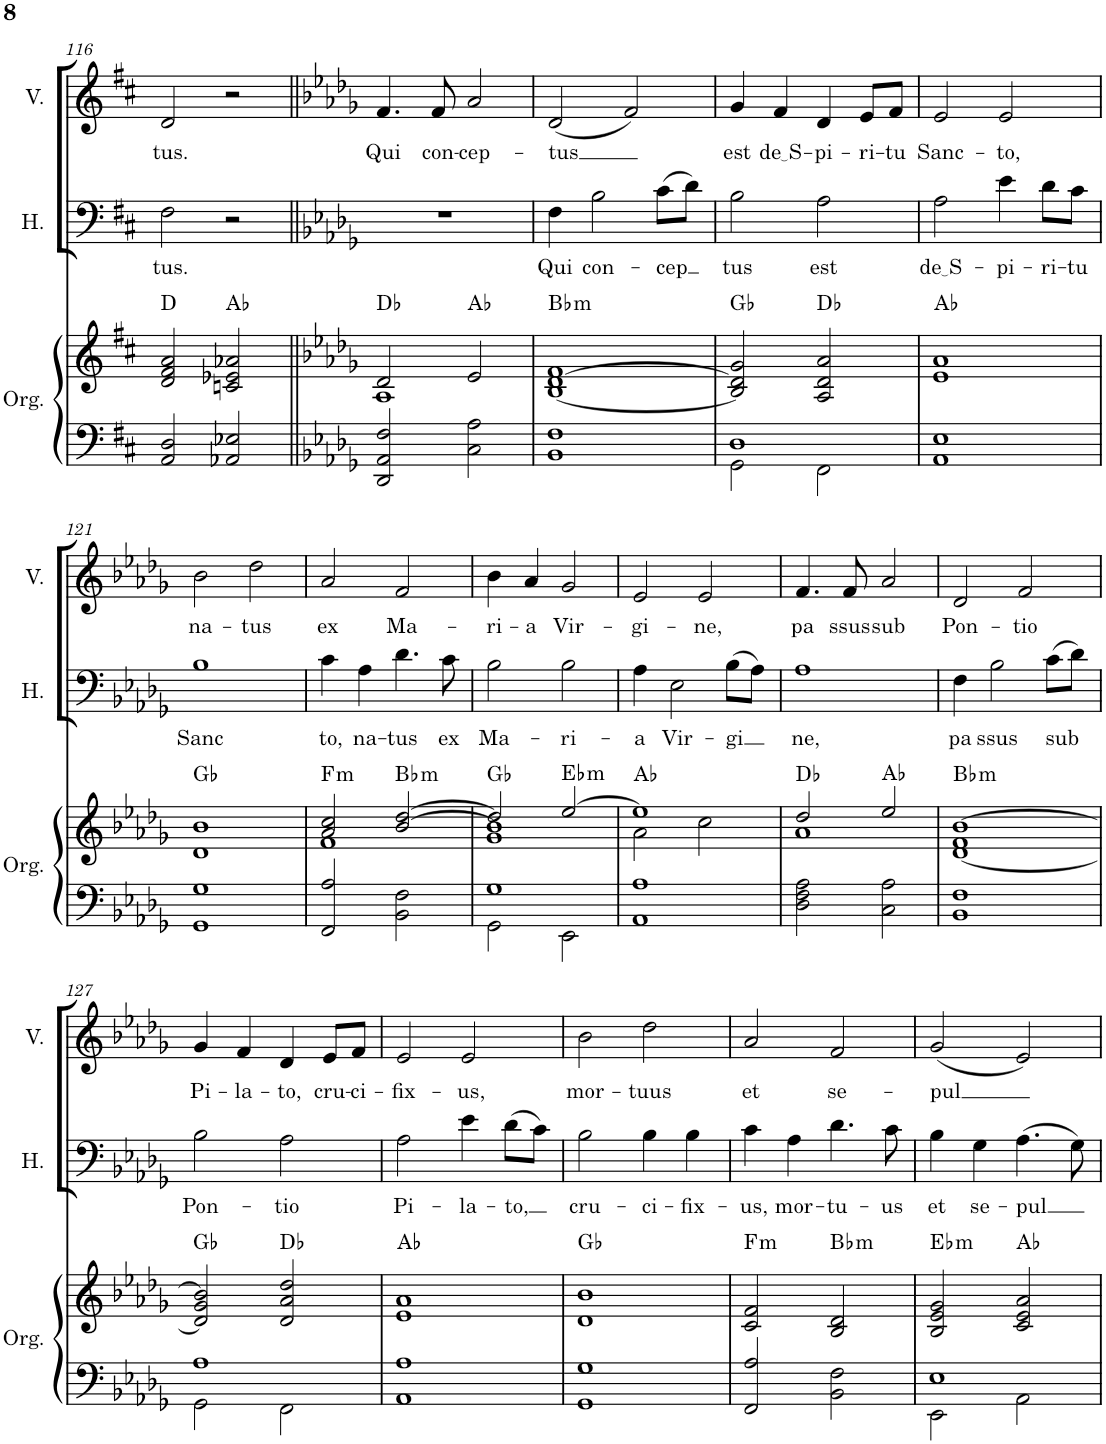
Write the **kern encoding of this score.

**kern	**kern	**harte	**kern	**text	**kern	**text
*part3	*part3	*part3	*part2	*part2	*part1	*part1
*staff4	*staff3	*	*staff2	*staff2	*staff1	*staff1
*I"Órgano	*	*	*I"Hombres	*	*I"Mujeres	*
*	*	*	*I'H.	*	*	*
!!LO:PB:g=z
*clefF4	*clefG2	*	*clefF4	*	*clefG2	*
*k[f#c#]	*k[f#c#]	*	*k[f#c#]	*	*k[f#c#]	*
*M4/4	*M4/4	*	*M4/4	*	*M4/4	*
=116	=116	=116	=116	=116	=116	=116
!	!	!	!	!LO:LY:b	!	!LO:LY:b
2AA/ 2D/	2d/ 2f#/ 2a/	D:maj	2F#\	tus.	2d/	tus.
2AA-X/ 2E-X/	2cn/ 2e-X/ 2a-X/	Ab:maj	2r	.	2r	.
=117||	=117||	=117||	=117||	=117||	=117||	=117||
*k[b-e-a-d-g-]	*k[b-e-a-d-g-]	*	*k[b-e-a-d-g-]	*	*k[b-e-a-d-g-]	*
*	*^	*	*	*	*	*
!	!	!	!	!	!	!	!LO:LY:b
2DD-/ 2AA-/ 2F/	2d-/	1A-	Db:maj	1r	.	4.f/	Qui
!	!	!	!	!	!	!	!LO:LY:b
.	.	.	.	.	.	8f/	con-
!	!	!	!	!	!	!	!LO:LY:b
2C\ 2A-\	2e-/	.	Ab:maj	.	.	2a-/	-cep-
*	*v	*v	*	*	*	*	*
=118	=118	=118	=118	=118	=118	=118
!	!	!LO:H:kt=m	!	!LO:LY:b	!	!LO:LY:b
1BB- 1F	[1B- [1d- 1f	Bb:min	4F\	Qui	(2d-/	-tus
!	!	!	!	!LO:LY:b	!	!
.	.	.	2B-\	con-	.	.
.	.	.	.	.	2f/)	.
!	!	!	!	!LO:LY:b	!	!
.	.	.	(8c\L	-cep	.	.
.	.	.	8d-\J)	.	.	.
=119	=119	=119	=119	=119	=119	=119
*^	*	*	*	*	*	*
!	!	!	!	!	!LO:LY:b	!	!LO:LY:b
1D-	2GG-\	2B-/] 2d-/] 2g-/	Gb:maj	2B-\	tus	4g-/	est
!	!	!	!	!	!	!	!LO:LY:b
.	.	.	.	.	.	4f/	de S
!	!	!	!	!	!LO:LY:b	!	!LO:LY:b
.	2FF\	2A-/ 2d-/ 2a-/	Db:maj	2A-\	est	4d-/	-pi-
!	!	!	!	!	!	!	!LO:LY:b
.	.	.	.	.	.	8e-/L	-ri-
!	!	!	!	!	!	!	!LO:LY:b
.	.	.	.	.	.	8f/J	-tu
*v	*v	*	*	*	*	*	*
=120	=120	=120	=120	=120	=120	=120
!	!	!	!	!LO:LY:b	!	!LO:LY:b
1AA- 1E-	1e- 1a-	Ab:maj	2A-\	de S	2e-/	Sanc-
!	!	!	!	!LO:LY:b	!	!LO:LY:b
.	.	.	4e-\	-pi-	2e-/	-to,
!	!	!	!	!LO:LY:b	!	!
.	.	.	8d-\L	-ri-	.	.
!	!	!	!	!LO:LY:b	!	!
.	.	.	8c\J	-tu	.	.
!!LO:LB:g=z
=121	=121	=121	=121	=121	=121	=121
!	!	!	!	!LO:LY:b	!	!LO:LY:b
1GG- 1G-	1d- 1b-	Gb:maj	1B-	Sanc	2b-\	na-
!	!	!	!	!	!	!LO:LY:b
.	.	.	.	.	2dd-\	-tus
=122	=122	=122	=122	=122	=122	=122
*	*^	*	*	*	*	*
!	!	!	!LO:H:kt=m	!	!LO:LY:b	!	!LO:LY:b
2FF/ 2A-/	2a-/ 2cc/	1f	F:min	4c\	-to,	2a-/	ex
!	!	!	!	!	!LO:LY:b	!	!
.	.	.	.	4A-\	na-	.	.
!	!	!	!LO:H:kt=m	!	!LO:LY:b	!	!LO:LY:b
2BB-\ 2F\	[2b-/ [2dd-/	.	Bb:min	4.d-\	-tus	2f/	Ma-
!	!	!	!	!	!LO:LY:b	!	!
.	.	.	.	8c\	ex	.	.
=123	=123	=123	=123	=123	=123	=123	=123
*^	*	*	*	*	*	*	*
!	!	!	!	!	!	!LO:LY:b	!	!LO:LY:b
1G-	2GG-\	2dd-/]	1g- 1b-]	Gb:maj	2B-\	Ma-	4b-\	-ri-
!	!	!	!	!	!	!	!	!LO:LY:b
.	.	.	.	.	.	.	4a-/	-a
!	!	!	!	!LO:H:kt=m	!	!LO:LY:b	!	!LO:LY:b
.	2EE-\	[2ee-/	.	Eb:min	2B-\	-ri-	2g-/	Vir-
=124	=124	=124	=124	=124	=124	=124	=124	=124
!	!	!	!	!	!	!LO:LY:b	!	!LO:LY:b
*v	*v	*	*	*	*	*	*	*
1AA- 1A-	1ee-]	2a-\	Ab:maj	4A-\	-a	2e-/	-gi-
!	!	!	!	!	!LO:LY:b	!	!
.	.	.	.	2E-\	Vir-	.	.
!	!	!	!	!	!	!	!LO:LY:b
.	.	2cc\	.	.	.	2e-/	-ne,
!	!	!	!	!	!LO:LY:b	!	!
.	.	.	.	(8B-\L	-gi	.	.
.	.	.	.	8A-\J)	.	.	.
=125	=125	=125	=125	=125	=125	=125	=125
!	!	!	!	!	!LO:LY:b	!	!LO:LY:b
2D-\ 2F\ 2A-\	2dd-/	1a-	Db:maj	1A-	ne,	4.f/	pa
!	!	!	!	!	!	!	!LO:LY:b
.	.	.	.	.	.	8f/	ssus
!	!	!	!	!	!	!	!LO:LY:b
2C\ 2A-\	2ee-/	.	Ab:maj	.	.	2a-/	sub
*	*v	*v	*	*	*	*	*
=126	=126	=126	=126	=126	=126	=126
!	!	!LO:H:kt=m	!	!LO:LY:b	!	!LO:LY:b
1BB- 1F	[1d- 1f [1b-	Bb:min	4F\	pa	2d-/	Pon-
!	!	!	!	!LO:LY:b	!	!
.	.	.	2B-\	ssus	.	.
!	!	!	!	!	!	!LO:LY:b
.	.	.	.	.	2f/	-tio
!	!	!	!	!LO:LY:b	!	!
.	.	.	(8c\L	sub	.	.
.	.	.	8d-\J)	.	.	.
!!LO:LB:g=z
=127	=127	=127	=127	=127	=127	=127
*^	*	*	*	*	*	*
!	!	!	!	!	!LO:LY:b	!	!LO:LY:b
1A-	2GG-\	2d-/] 2g-/ 2b-/]	Gb:maj	2B-\	Pon-	4g-/	Pi-
!	!	!	!	!	!	!	!LO:LY:b
.	.	.	.	.	.	4f/	-la-
!	!	!	!	!	!LO:LY:b	!	!LO:LY:b
.	2FF\	2d-/ 2a-/ 2dd-/	Db:maj	2A-\	-tio	4d-/	-to,
!	!	!	!	!	!	!	!LO:LY:b
.	.	.	.	.	.	8e-/L	cru-
!	!	!	!	!	!	!	!LO:LY:b
.	.	.	.	.	.	8f/J	-ci-
*v	*v	*	*	*	*	*	*
=128	=128	=128	=128	=128	=128	=128
!	!	!	!	!LO:LY:b	!	!LO:LY:b
1AA- 1A-	1e- 1a-	Ab:maj	2A-\	Pi-	2e-/	-fix-
!	!	!	!	!LO:LY:b	!	!LO:LY:b
.	.	.	4e-\	-la-	2e-/	-us,
!	!	!	!	!LO:LY:b	!	!
.	.	.	(8d-\L	-to,	.	.
.	.	.	8c\J)	.	.	.
=129	=129	=129	=129	=129	=129	=129
!	!	!	!	!LO:LY:b	!	!LO:LY:b
1GG- 1G-	1d- 1b-	Gb:maj	2B-\	cru-	2b-\	mor-
!	!	!	!	!LO:LY:b	!	!LO:LY:b
.	.	.	4B-\	-ci-	2dd-\	-tuus
!	!	!	!	!LO:LY:b	!	!
.	.	.	4B-\	-fix-	.	.
=130	=130	=130	=130	=130	=130	=130
!	!	!LO:H:kt=m	!	!LO:LY:b	!	!LO:LY:b
2FF/ 2A-/	2c/ 2f/	F:min	4c\	-us,	2a-/	et
!	!	!	!	!LO:LY:b	!	!
.	.	.	4A-\	mor-	.	.
!	!	!LO:H:kt=m	!	!LO:LY:b	!	!LO:LY:b
2BB-\ 2F\	2B-/ 2d-/	Bb:min	4.d-\	-tu-	2f/	se-
!	!	!	!	!LO:LY:b	!	!
.	.	.	8c\	-us	.	.
=131	=131	=131	=131	=131	=131	=131
*^	*	*	*	*	*	*
!	!	!	!LO:H:kt=m	!	!LO:LY:b	!	!LO:LY:b
1E-	2EE-\	2B-/ 2e-/ 2g-/	Eb:min	4B-\	et	(2g-/	-pul
!	!	!	!	!	!LO:LY:b	!	!
.	.	.	.	4G-\	se-	.	.
!	!	!	!	!	!LO:LY:b	!	!
.	2AA-\	2c/ 2e-/ 2a-/	Ab:maj	(4.A-\	-pul	2e-/)	.
.	.	.	.	8G-\)	.	.	.
*v	*v	*	*	*	*	*	*
=	=	=	=	=	=	=
*-	*-	*-	*-	*-	*-	*-
